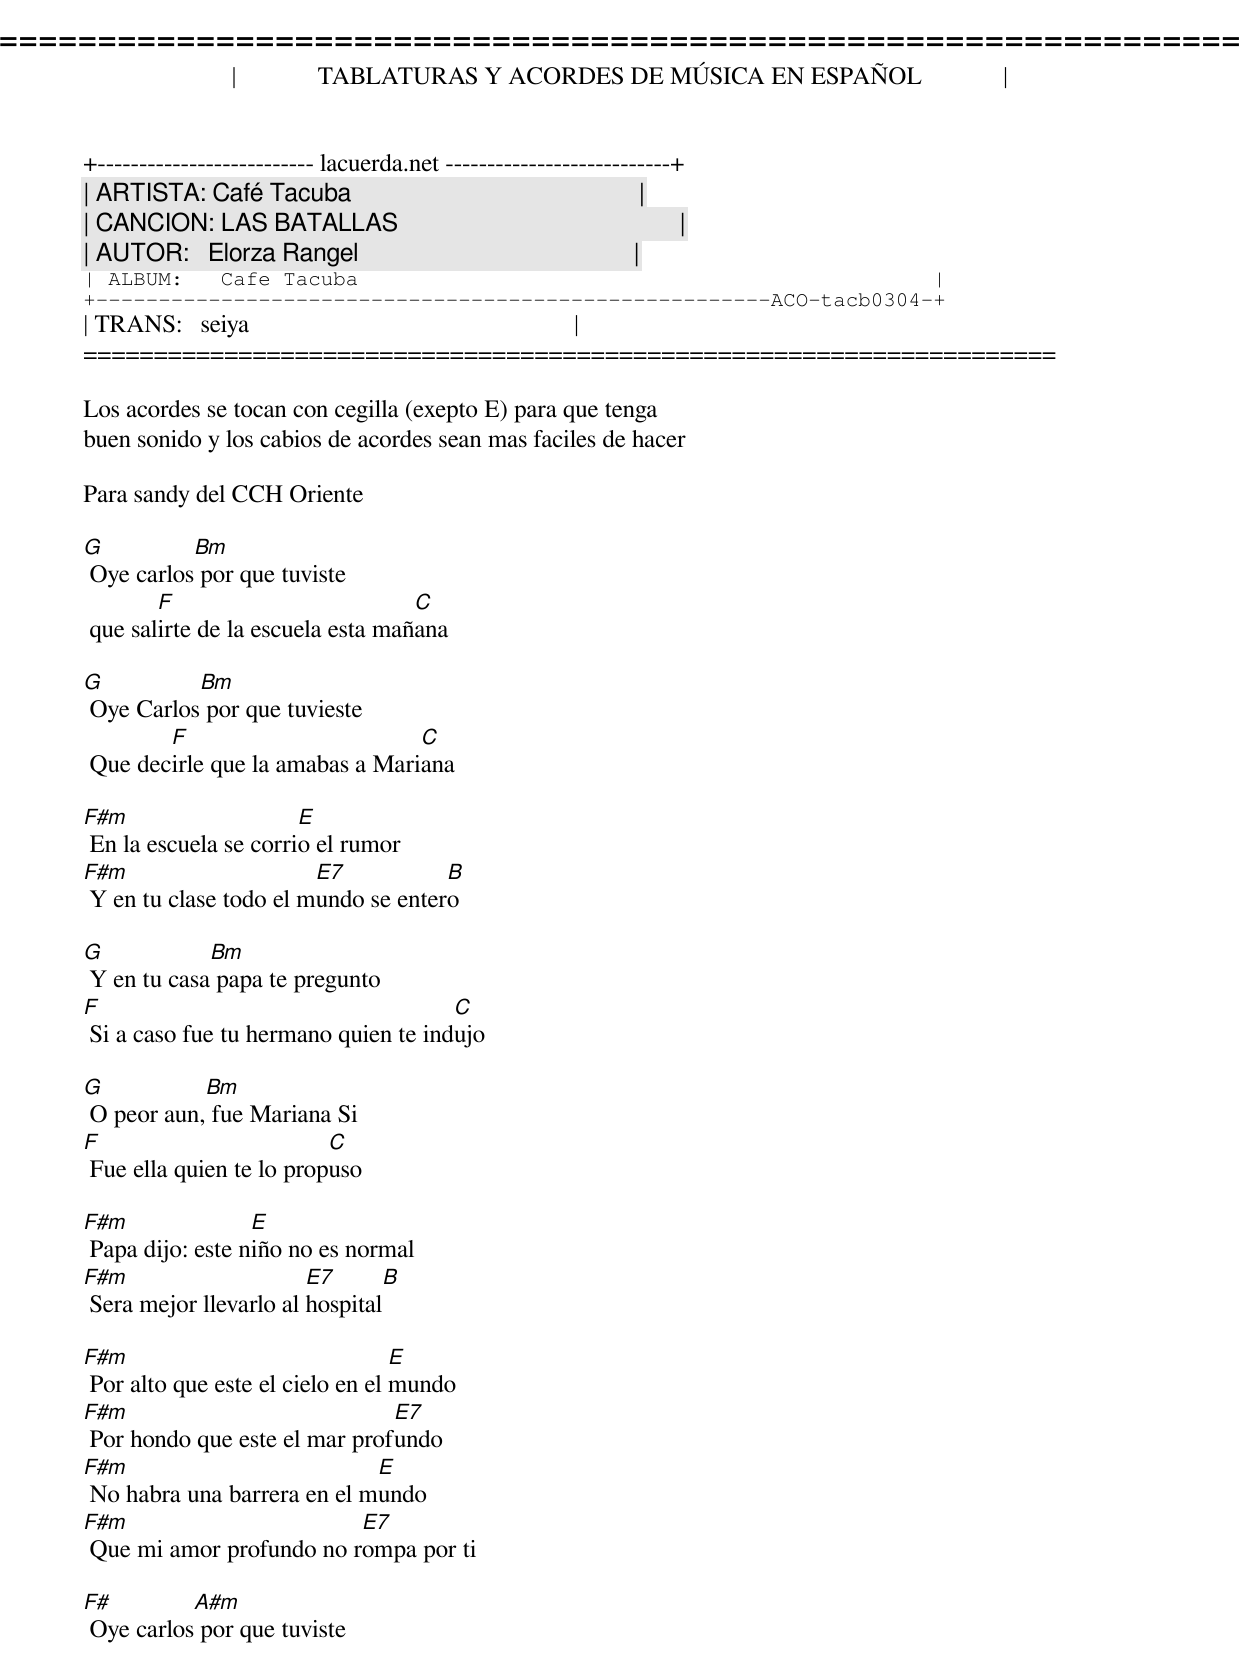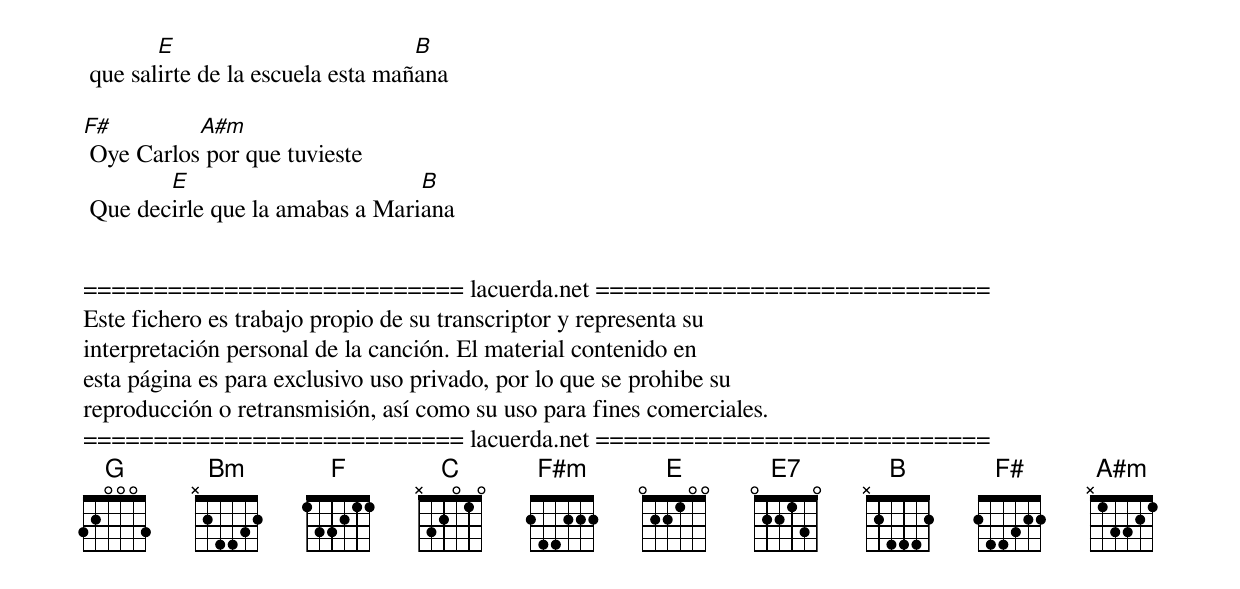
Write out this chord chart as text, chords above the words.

=====================================================================
|             TABLATURAS Y ACORDES DE MÚSICA EN ESPAÑOL             |
+-------------------------- lacuerda.net ---------------------------+
| ARTISTA: Café Tacuba                                              |
| CANCION: LAS BATALLAS                                             |
| AUTOR:   Elorza Rangel                                            |
| ALBUM:   Cafe Tacuba                                              |
+------------------------------------------------------ACO-tacb0304-+
| TRANS:   seiya                                                    |
=====================================================================

Los acordes se tocan con cegilla (exepto E) para que tenga
buen sonido y los cabios de acordes sean mas faciles de hacer

Para sandy del CCH Oriente

G          Bm
 Oye carlos por que tuviste
        F                          C
 que salirte de la escuela esta mañana

G          Bm
 Oye Carlos por que tuvieste
        F                        C
 Que decirle que la amabas a Mariana

F#m                    E
 En la escuela se corrio el rumor
F#m                     E7           B
 Y en tu clase todo el mundo se entero

G            Bm
 Y en tu casa papa te pregunto
F                                     C
 Si a caso fue tu hermano quien te indujo

G           Bm
 O peor aun, fue Mariana Si
F                         C
 Fue ella quien te lo propuso

F#m               E
 Papa dijo: este niño no es normal
F#m                     E7      B
 Sera mejor llevarlo al hospital

F#m                               E
 Por alto que este el cielo en el mundo
F#m                            E7
 Por hondo que este el mar profundo
F#m                          E
 No habra una barrera en el mundo
F#m                       E7
 Que mi amor profundo no rompa por ti

F#         A#m
 Oye carlos por que tuviste
        E                          B
 que salirte de la escuela esta mañana

F#         A#m
 Oye Carlos por que tuvieste
        E                        B
 Que decirle que la amabas a Mariana


=========================== lacuerda.net ============================
Este fichero es trabajo propio de su transcriptor y representa su
interpretación personal de la canción. El material contenido en
esta página es para exclusivo uso privado, por lo que se prohibe su
reproducción o retransmisión, así como su uso para fines comerciales.
=========================== lacuerda.net ============================
